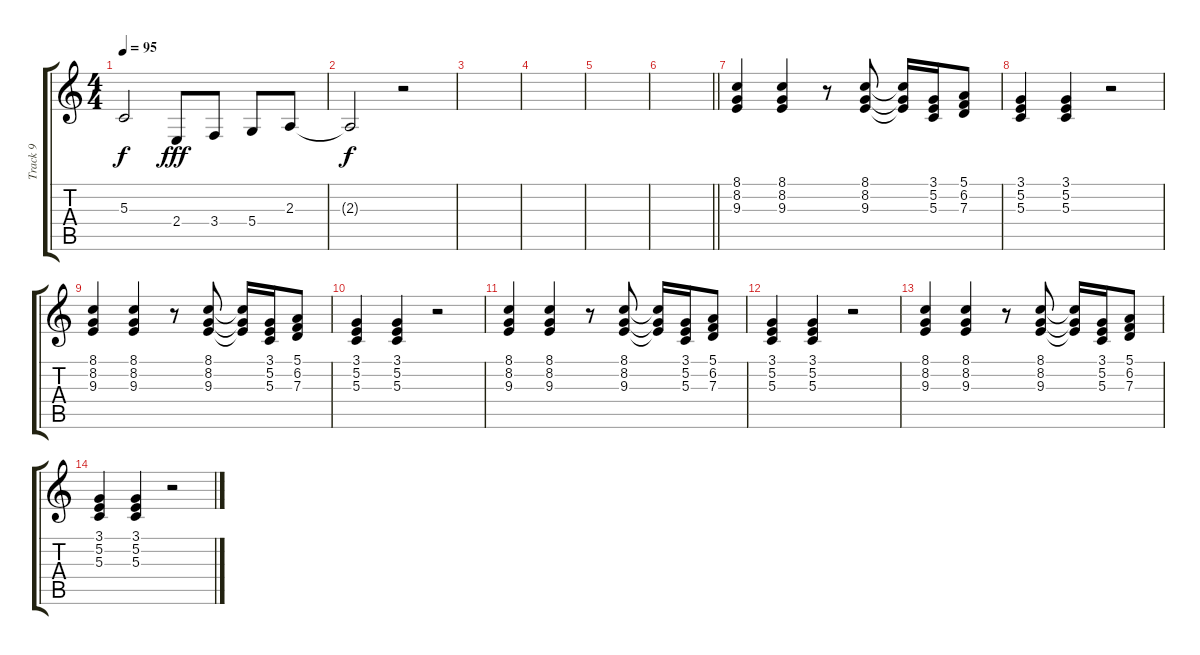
\track ("Track 9" "Track 9") {instrument choiraahs}
\staff {score tabs}
\tuning (E4 B3 G3 D3 A2 E2) {hide}
\ts (4 4)
\tempo 95
\clef g2
\ks c
5.3{t}.2{dy f} 2.4.8{dy fff} 3.4.8 5.4.8 2.3.8 |
2.3{t}.2{dy f} r.2 |
|
|
|
\barLineRight lightlight
|
(8.1 8.2 9.3).4 (8.1 8.2 9.3).4 r.8 (8.1 8.2 9.3).8 (8.1{t} 8.2{t} 9.3{t}).16 (3.1 5.2 5.3).16 (5.1 6.2 7.3).8 |
(3.1 5.2 5.3).4 (3.1 5.2 5.3).4 r.2 |
(8.1 8.2 9.3).4 (8.1 8.2 9.3).4 r.8 (8.1 8.2 9.3).8 (8.1{t} 8.2{t} 9.3{t}).16 (3.1 5.2 5.3).16 (5.1 6.2 7.3).8 |
(3.1 5.2 5.3).4 (3.1 5.2 5.3).4 r.2 |
(8.1 8.2 9.3).4 (8.1 8.2 9.3).4 r.8 (8.1 8.2 9.3).8 (8.1{t} 8.2{t} 9.3{t}).16 (3.1 5.2 5.3).16 (5.1 6.2 7.3).8 |
(3.1 5.2 5.3).4 (3.1 5.2 5.3).4 r.2 |
(8.1 8.2 9.3).4 (8.1 8.2 9.3).4 r.8 (8.1 8.2 9.3).8 (8.1{t} 8.2{t} 9.3{t}).16 (3.1 5.2 5.3).16 (5.1 6.2 7.3).8 |
(3.1 5.2 5.3).4 (3.1 5.2 5.3).4 r.2
